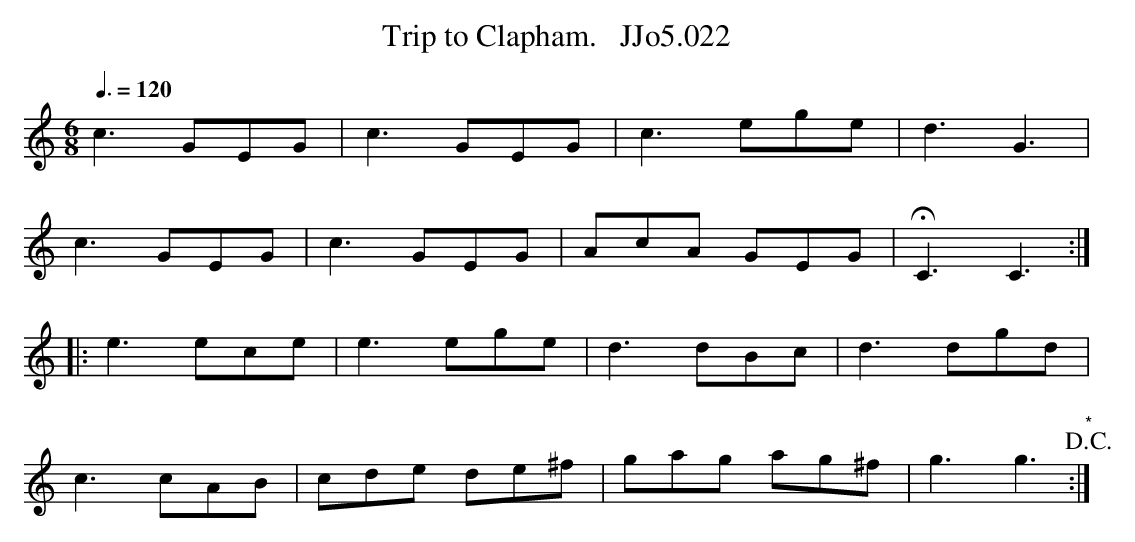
X:1
T:Trip to Clapham.   JJo5.022
M:6/8
L:1/8
Q:3/8=120
K:C
c3 GEG|c3 GEG|c3 ege|d3G3|
c3 GEG|c3 GEG|AcA GEG|!fermata!C3C3 :|
|:e3 ece|e3 ege|d3 dBc|d3 dgd|
c3 cAB|cde de^f|gag ag^f|g3g3 !D.C.! "*" :|
